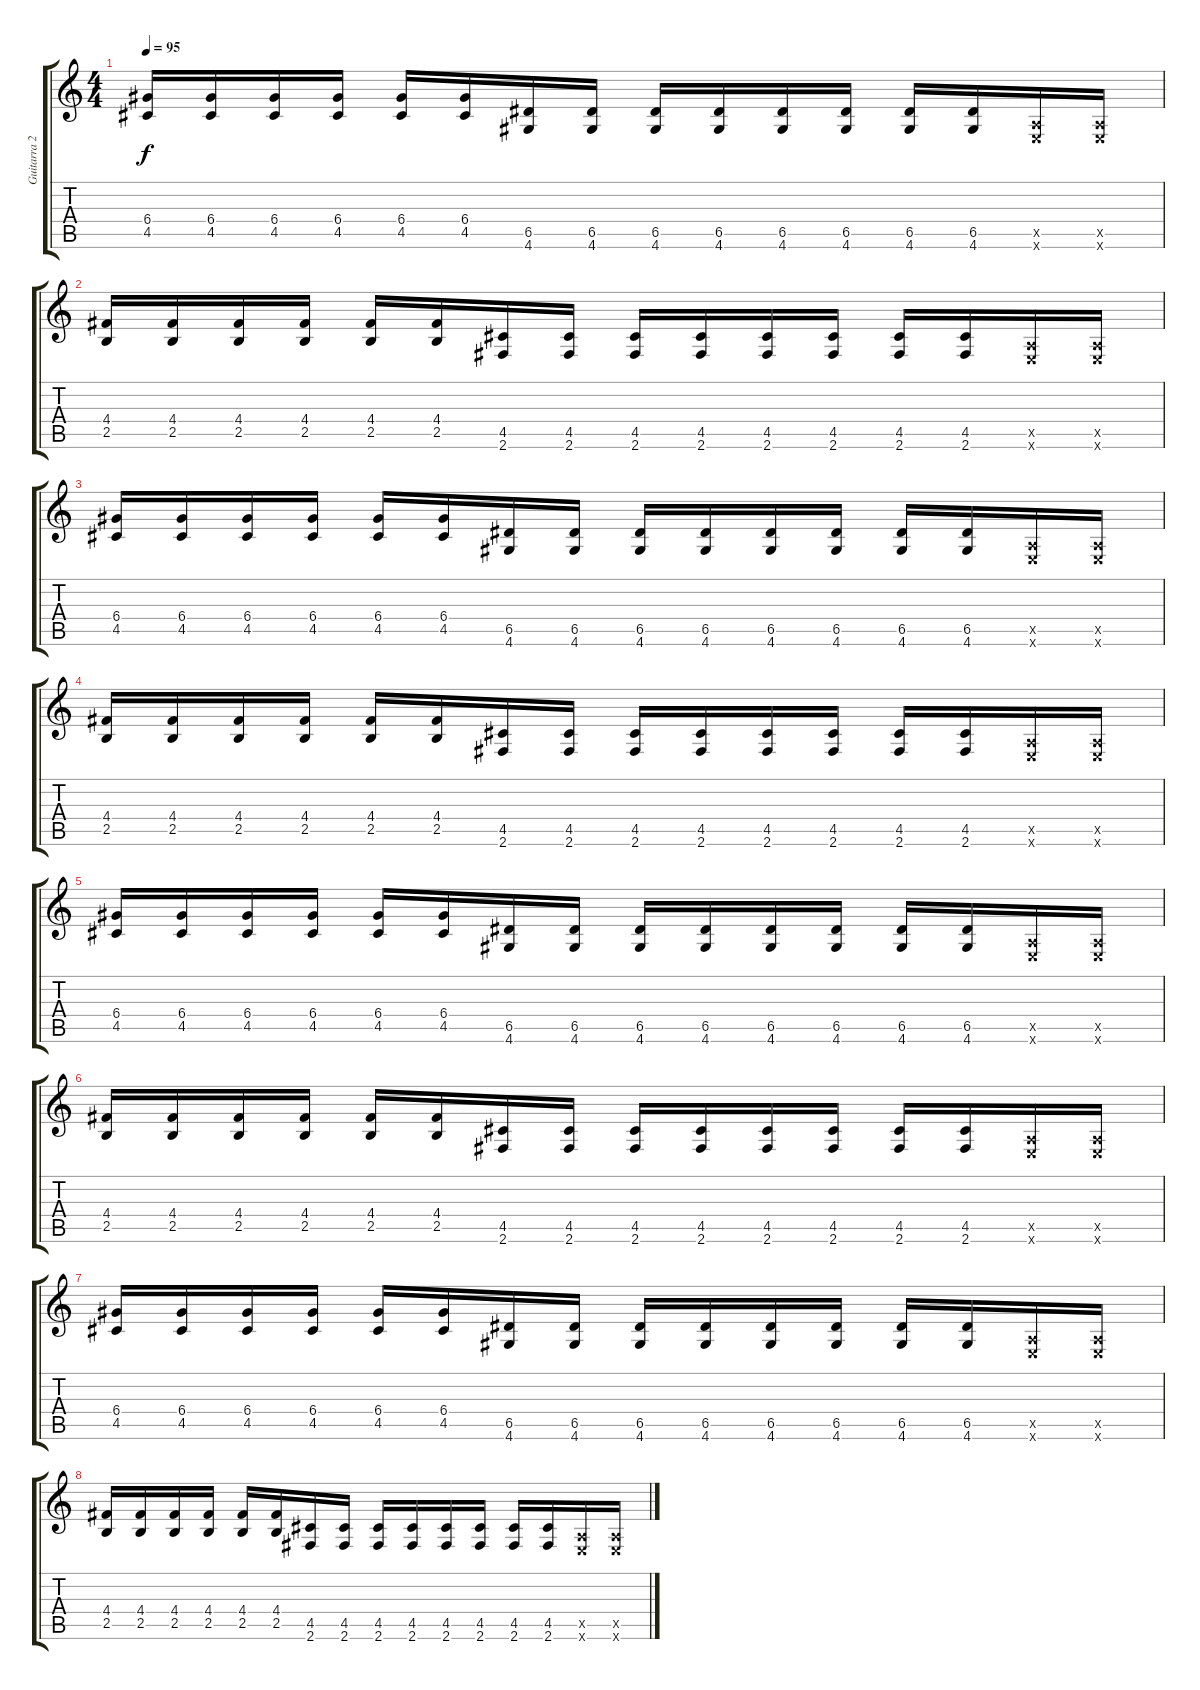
\track ("Guitarra 2" "Guitarra 2") {instrument acousticguitarsteel}
\staff {score tabs}
\tuning (E4 B3 G3 D3 A2 E2) {hide}
\ts (4 4)
\tempo 95
\clef g2
\ks c
(6.4 4.5).16{dy f instrument acousticguitarsteel} (6.4 4.5).16 (6.4 4.5).16 (6.4 4.5).16 (6.4 4.5).16 (6.4 4.5).16 (6.5 4.6).16 (6.5 4.6).16 (6.5 4.6).16 (6.5 4.6).16 (6.5 4.6).16 (6.5 4.6).16 (6.5 4.6).16 (6.5 4.6).16 (0.5{x} 0.6{x}).16 (0.5{x} 0.6{x}).16 |
(4.4 2.5).16 (4.4 2.5).16 (4.4 2.5).16 (4.4 2.5).16 (4.4 2.5).16 (4.4 2.5).16 (4.5 2.6).16 (4.5 2.6).16 (4.5 2.6).16 (4.5 2.6).16 (4.5 2.6).16 (4.5 2.6).16 (4.5 2.6).16 (4.5 2.6).16 (0.5{x} 0.6{x}).16 (0.5{x} 0.6{x}).16 |
(6.4 4.5).16 (6.4 4.5).16 (6.4 4.5).16 (6.4 4.5).16 (6.4 4.5).16 (6.4 4.5).16 (6.5 4.6).16 (6.5 4.6).16 (6.5 4.6).16 (6.5 4.6).16 (6.5 4.6).16 (6.5 4.6).16 (6.5 4.6).16 (6.5 4.6).16 (0.5{x} 0.6{x}).16 (0.5{x} 0.6{x}).16 |
(4.4 2.5).16 (4.4 2.5).16 (4.4 2.5).16 (4.4 2.5).16 (4.4 2.5).16 (4.4 2.5).16 (4.5 2.6).16 (4.5 2.6).16 (4.5 2.6).16 (4.5 2.6).16 (4.5 2.6).16 (4.5 2.6).16 (4.5 2.6).16 (4.5 2.6).16 (0.5{x} 0.6{x}).16 (0.5{x} 0.6{x}).16 |
(6.4 4.5).16 (6.4 4.5).16 (6.4 4.5).16 (6.4 4.5).16 (6.4 4.5).16 (6.4 4.5).16 (6.5 4.6).16 (6.5 4.6).16 (6.5 4.6).16 (6.5 4.6).16 (6.5 4.6).16 (6.5 4.6).16 (6.5 4.6).16 (6.5 4.6).16 (0.5{x} 0.6{x}).16 (0.5{x} 0.6{x}).16 |
(4.4 2.5).16 (4.4 2.5).16 (4.4 2.5).16 (4.4 2.5).16 (4.4 2.5).16 (4.4 2.5).16 (4.5 2.6).16 (4.5 2.6).16 (4.5 2.6).16 (4.5 2.6).16 (4.5 2.6).16 (4.5 2.6).16 (4.5 2.6).16 (4.5 2.6).16 (0.5{x} 0.6{x}).16 (0.5{x} 0.6{x}).16 |
(6.4 4.5).16 (6.4 4.5).16 (6.4 4.5).16 (6.4 4.5).16 (6.4 4.5).16 (6.4 4.5).16 (6.5 4.6).16 (6.5 4.6).16 (6.5 4.6).16 (6.5 4.6).16 (6.5 4.6).16 (6.5 4.6).16 (6.5 4.6).16 (6.5 4.6).16 (0.5{x} 0.6{x}).16 (0.5{x} 0.6{x}).16 |
(4.4 2.5).16 (4.4 2.5).16 (4.4 2.5).16 (4.4 2.5).16 (4.4 2.5).16 (4.4 2.5).16 (4.5 2.6).16 (4.5 2.6).16 (4.5 2.6).16 (4.5 2.6).16 (4.5 2.6).16 (4.5 2.6).16 (4.5 2.6).16 (4.5 2.6).16 (0.5{x} 0.6{x}).16 (0.5{x} 0.6{x}).16
